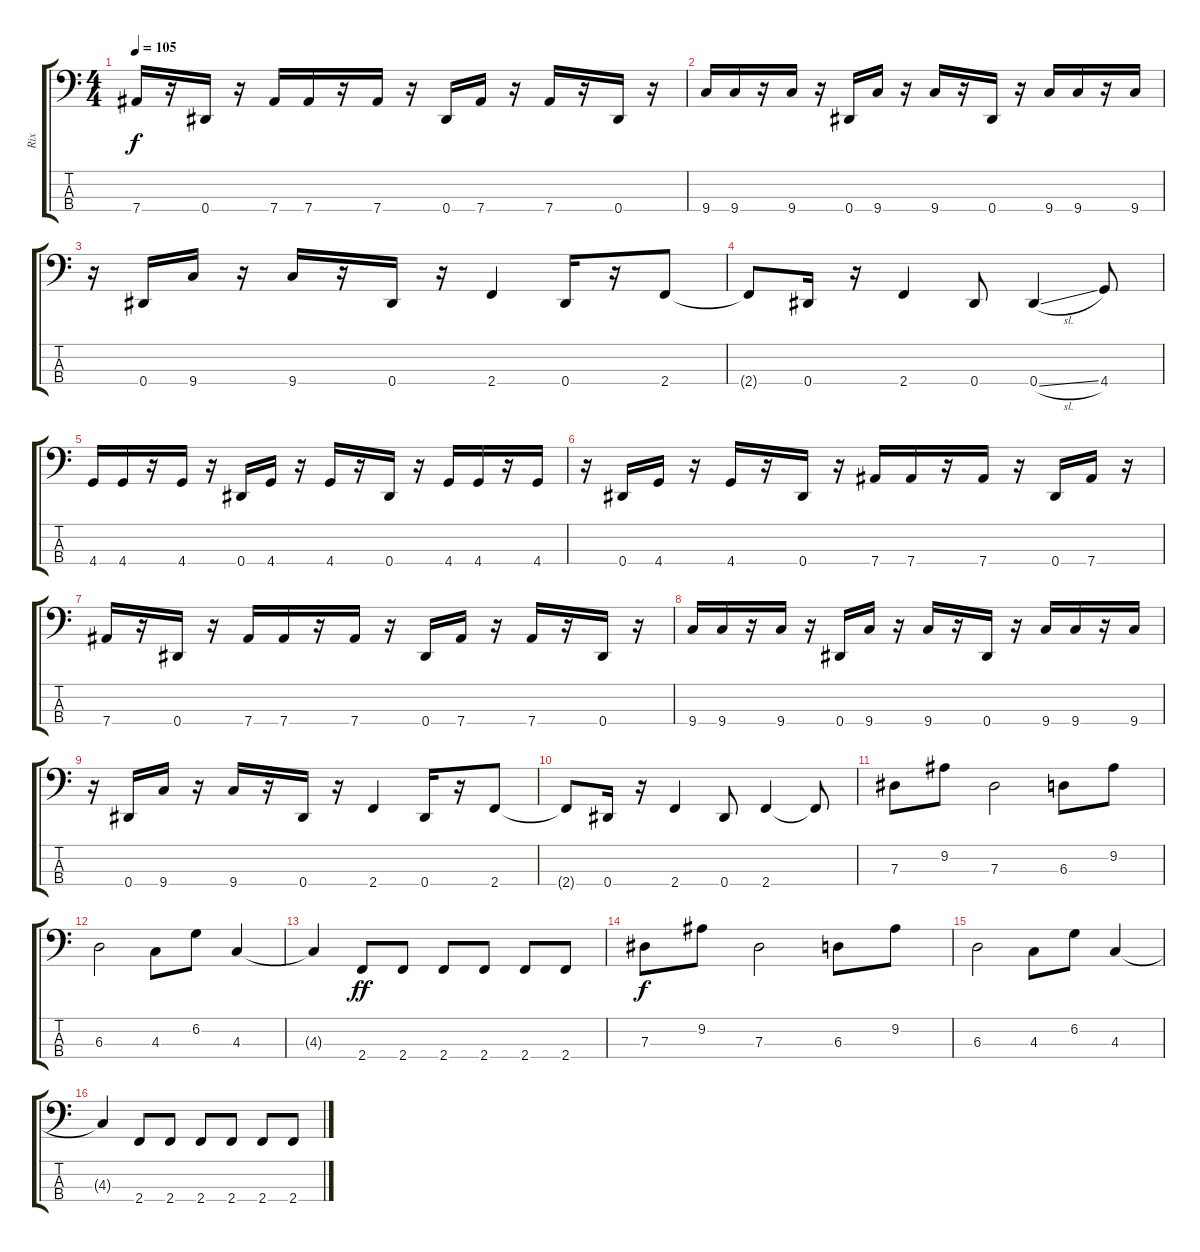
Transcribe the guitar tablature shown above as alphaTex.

\track ("Rix" "Rix") {instrument electricbasspick}
\staff {score tabs}
\tuning (Gb2 Db2 Ab1 Eb1) {hide}
\ts (4 4)
\tempo 105
\clef f4
\ks c
7.4.16{dy f} r.16 0.4.16 r.16 7.4.16 7.4.16 r.16 7.4.16 r.16 0.4.16 7.4.16 r.16 7.4.16 r.16 0.4.16 r.16 |
9.4.16 9.4.16 r.16 9.4.16 r.16 0.4.16 9.4.16 r.16 9.4.16 r.16 0.4.16 r.16 9.4.16 9.4.16 r.16 9.4.16 |
r.16 0.4.16 9.4.16 r.16 9.4.16 r.16 0.4.16 r.16 2.4.4 0.4.16 r.16 2.4.8 |
2.4{t}.8 0.4.16 r.16 2.4.4 0.4.8 0.4{sl}.4 4.4.8 |
4.4.16 4.4.16 r.16 4.4.16 r.16 0.4.16 4.4.16 r.16 4.4.16 r.16 0.4.16 r.16 4.4.16 4.4.16 r.16 4.4.16 |
r.16 0.4.16 4.4.16 r.16 4.4.16 r.16 0.4.16 r.16 7.4.16 7.4.16 r.16 7.4.16 r.16 0.4.16 7.4.16 r.16 |
7.4.16 r.16 0.4.16 r.16 7.4.16 7.4.16 r.16 7.4.16 r.16 0.4.16 7.4.16 r.16 7.4.16 r.16 0.4.16 r.16 |
9.4.16 9.4.16 r.16 9.4.16 r.16 0.4.16 9.4.16 r.16 9.4.16 r.16 0.4.16 r.16 9.4.16 9.4.16 r.16 9.4.16 |
r.16 0.4.16 9.4.16 r.16 9.4.16 r.16 0.4.16 r.16 2.4.4 0.4.16 r.16 2.4.8 |
2.4{t}.8 0.4.16 r.16 2.4.4 0.4.8 2.4.4 2.4{t}.8 |
7.3.8 9.2.8 7.3.2 6.3.8 9.2.8 |
6.3.2 4.3.8 6.2.8 4.3.4 |
4.3{t}.4 2.4.8{dy ff} 2.4.8 2.4.8 2.4.8 2.4.8 2.4.8 |
7.3.8{dy f} 9.2.8 7.3.2 6.3.8 9.2.8 |
6.3.2 4.3.8 6.2.8 4.3.4 |
4.3{t}.4 2.4.8 2.4.8 2.4.8 2.4.8 2.4.8 2.4.8
